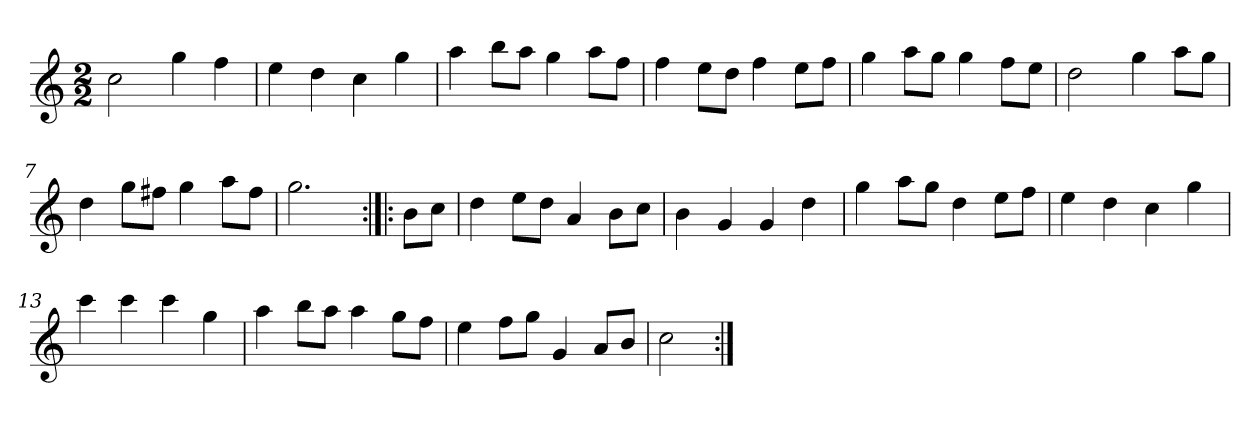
**kern
*part1
*staff1
*clefG2
*k[]
*C:
*M2/2
*MM120
=1
2cc
4gg
4ff
=2
4ee
4dd
4cc
4gg
=3
4aa
8bb\L
8aa\J
4gg
8aa\L
8ff\J
=4
4ff
8ee\L
8dd\J
4ff
8ee\L
8ff\J
=5
4gg
8aa\L
8gg\J
4gg
8ff\L
8ee\J
=6
2dd
4gg
8aa\L
8gg\J
=7
4dd
8gg\L
8ff#X\J
4gg
8aa\L
8ff#\J
=8
2.gg
=:|!|:
8b\L
8cc\J
=9
4dd
8ee\L
8dd\J
4a
8b\L
8cc\J
=10
4b
4g
4g
4dd
=11
4gg
8aa\L
8gg\J
4dd
8ee\L
8ff\J
=12
4ee
4dd
4cc
4gg
=13
4ccc
4ccc
4ccc
4gg
=14
4aa
8bb\L
8aa\J
4aa
8gg\L
8ff\J
=15
4ee
8ff\L
8gg\J
4g
8a/L
8b/J
=16
2cc
=:|!
*-
